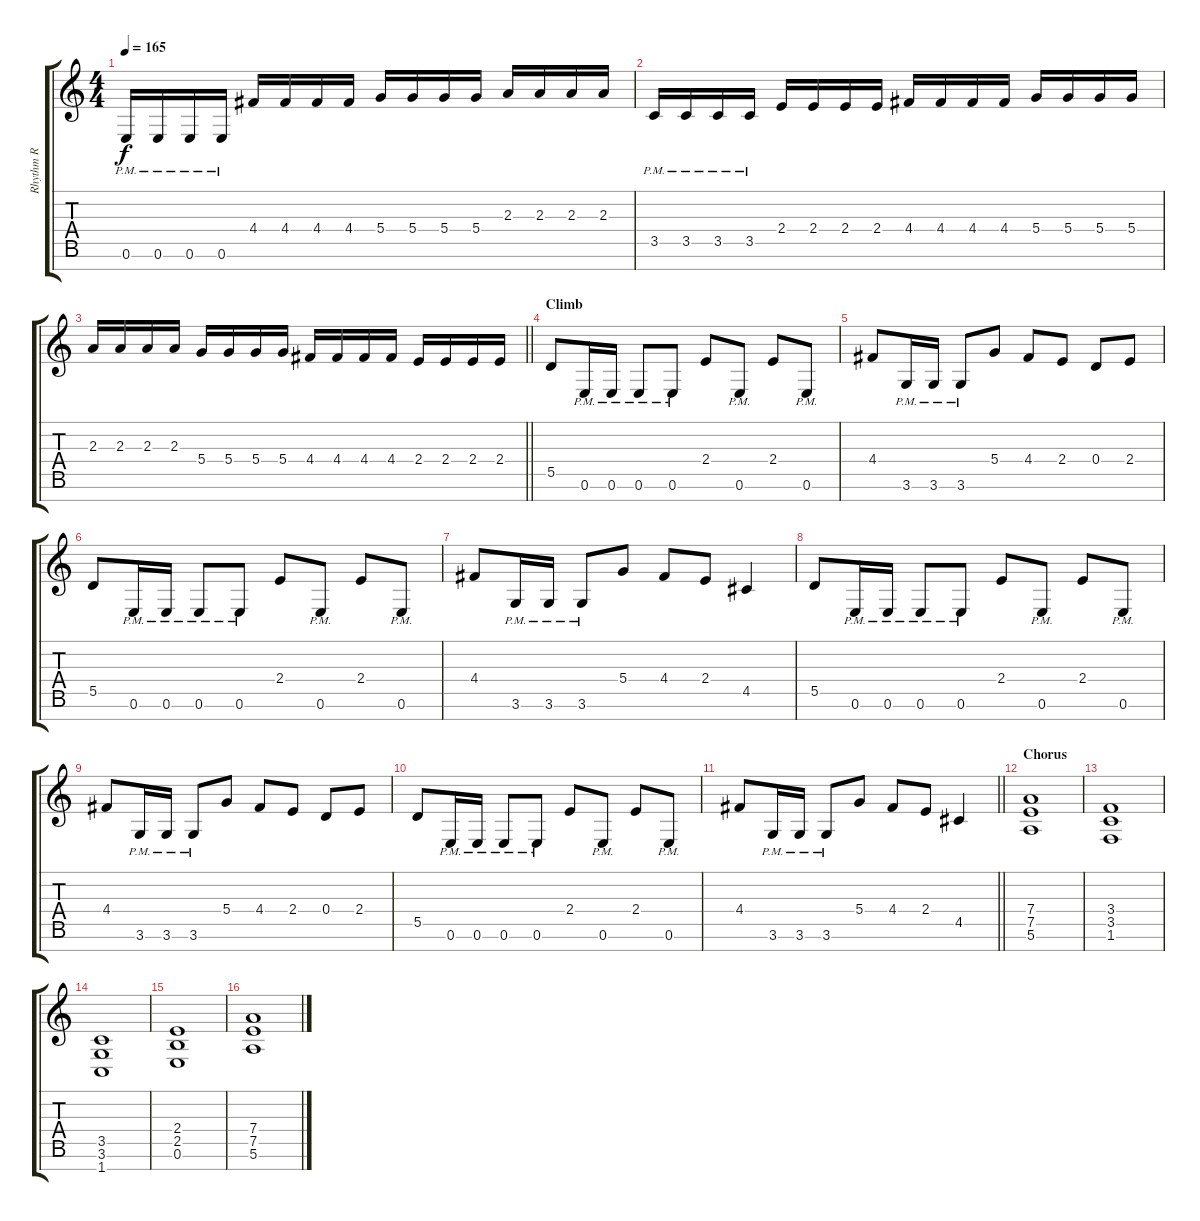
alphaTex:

\track ("Rhythm R" "Rhythm R") {instrument distortionguitar}
\staff {score tabs}
\tuning (E4 B3 G3 D3 A2 E2 B1) {hide}
\ts (4 4)
\tempo 165
\clef g2
\ks c
0.6{pm}.16{dy f} 0.6{pm}.16 0.6{pm}.16 0.6{pm}.16 4.4.16 4.4.16 4.4.16 4.4.16 5.4.16 5.4.16 5.4.16 5.4.16 2.3.16 2.3.16 2.3.16 2.3.16 |
3.5{pm}.16 3.5{pm}.16 3.5{pm}.16 3.5{pm}.16 2.4.16 2.4.16 2.4.16 2.4.16 4.4.16 4.4.16 4.4.16 4.4.16 5.4.16 5.4.16 5.4.16 5.4.16 |
\barLineRight lightlight
2.3.16 2.3.16 2.3.16 2.3.16 5.4.16 5.4.16 5.4.16 5.4.16 4.4.16 4.4.16 4.4.16 4.4.16 2.4.16 2.4.16 2.4.16 2.4.16 |
\section ("" "Climb")
5.5.8 0.6{pm}.16 0.6{pm}.16 0.6{pm}.8 0.6{pm}.8 2.4.8 0.6{pm}.8 2.4.8 0.6{pm}.8 |
4.4.8 3.6{pm}.16 3.6{pm}.16 3.6{pm}.8 5.4.8 4.4.8 2.4.8 0.4.8 2.4.8 |
5.5.8 0.6{pm}.16 0.6{pm}.16 0.6{pm}.8 0.6{pm}.8 2.4.8 0.6{pm}.8 2.4.8 0.6{pm}.8 |
4.4.8 3.6{pm}.16 3.6{pm}.16 3.6{pm}.8 5.4.8 4.4.8 2.4.8 4.5.4 |
5.5.8 0.6{pm}.16 0.6{pm}.16 0.6{pm}.8 0.6{pm}.8 2.4.8 0.6{pm}.8 2.4.8 0.6{pm}.8 |
4.4.8 3.6{pm}.16 3.6{pm}.16 3.6{pm}.8 5.4.8 4.4.8 2.4.8 0.4.8 2.4.8 |
5.5.8 0.6{pm}.16 0.6{pm}.16 0.6{pm}.8 0.6{pm}.8 2.4.8 0.6{pm}.8 2.4.8 0.6{pm}.8 |
\barLineRight lightlight
4.4.8 3.6{pm}.16 3.6{pm}.16 3.6{pm}.8 5.4.8 4.4.8 2.4.8 4.5.4 |
\section ("" "Chorus")
(7.4 7.5 5.6).1 |
(3.4 3.5 1.6).1 |
(3.5 3.6 1.7).1 |
(2.4 2.5 0.6).1 |
(7.4 7.5 5.6).1
